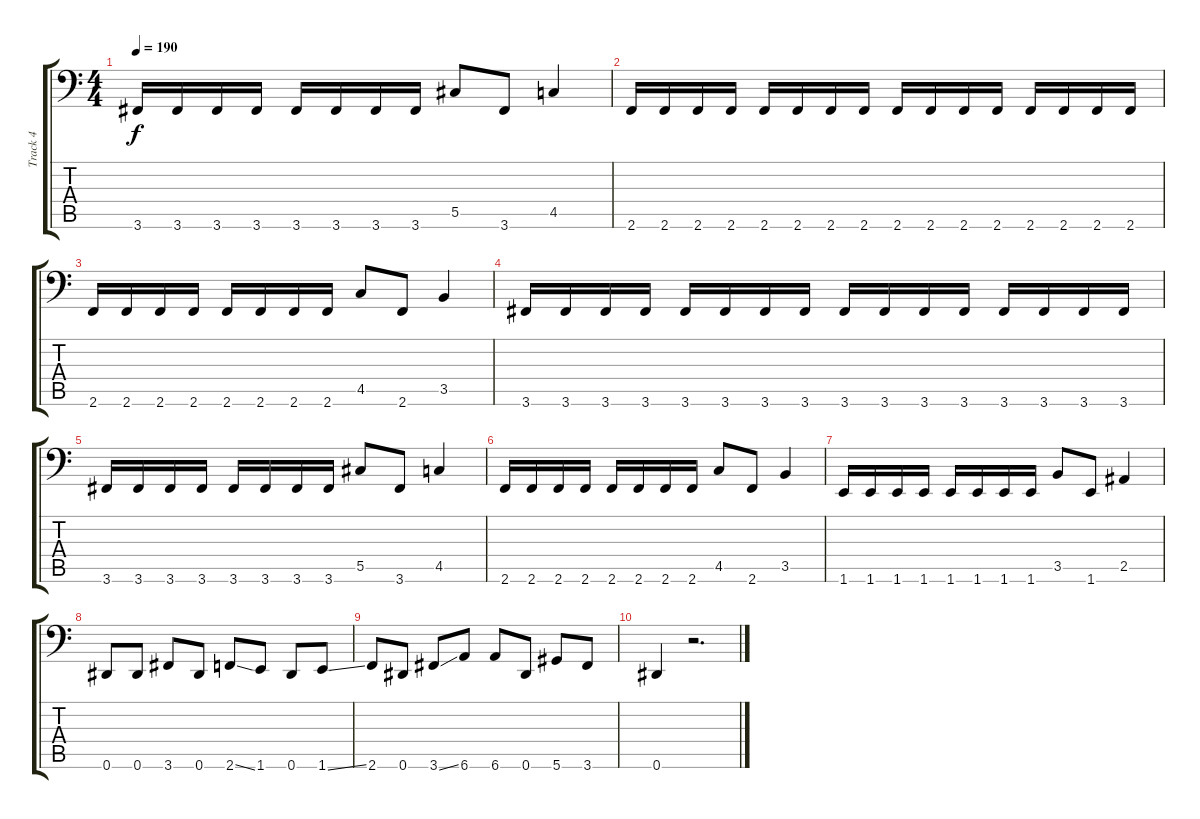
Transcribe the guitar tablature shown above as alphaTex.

\track ("Track 4" "Track 4") {instrument electricbassfinger}
\staff {score tabs}
\tuning (E3 B2 Gb2 Db2 Ab1 Eb1) {hide}
\ts (4 4)
\tempo 190
\clef f4
\ks c
3.6.16{dy f} 3.6.16 3.6.16 3.6.16 3.6.16 3.6.16 3.6.16 3.6.16 5.5.8 3.6.8 4.5.4 |
2.6.16 2.6.16 2.6.16 2.6.16 2.6.16 2.6.16 2.6.16 2.6.16 2.6.16 2.6.16 2.6.16 2.6.16 2.6.16 2.6.16 2.6.16 2.6.16 |
2.6.16 2.6.16 2.6.16 2.6.16 2.6.16 2.6.16 2.6.16 2.6.16 4.5.8 2.6.8 3.5.4 |
3.6.16 3.6.16 3.6.16 3.6.16 3.6.16 3.6.16 3.6.16 3.6.16 3.6.16 3.6.16 3.6.16 3.6.16 3.6.16 3.6.16 3.6.16 3.6.16 |
3.6.16 3.6.16 3.6.16 3.6.16 3.6.16 3.6.16 3.6.16 3.6.16 5.5.8 3.6.8 4.5.4 |
2.6.16 2.6.16 2.6.16 2.6.16 2.6.16 2.6.16 2.6.16 2.6.16 4.5.8 2.6.8 3.5.4 |
1.6.16 1.6.16 1.6.16 1.6.16 1.6.16 1.6.16 1.6.16 1.6.16 3.5.8 1.6.8 2.5.4 |
0.6.8 0.6.8 3.6.8 0.6.8 2.6{ss}.8 1.6.8 0.6.8 1.6{ss}.8 |
2.6.8 0.6.8 3.6{ss}.8 6.6.8 6.6.8 0.6.8 5.6.8 3.6.8 |
0.6.4 r.2{d}
